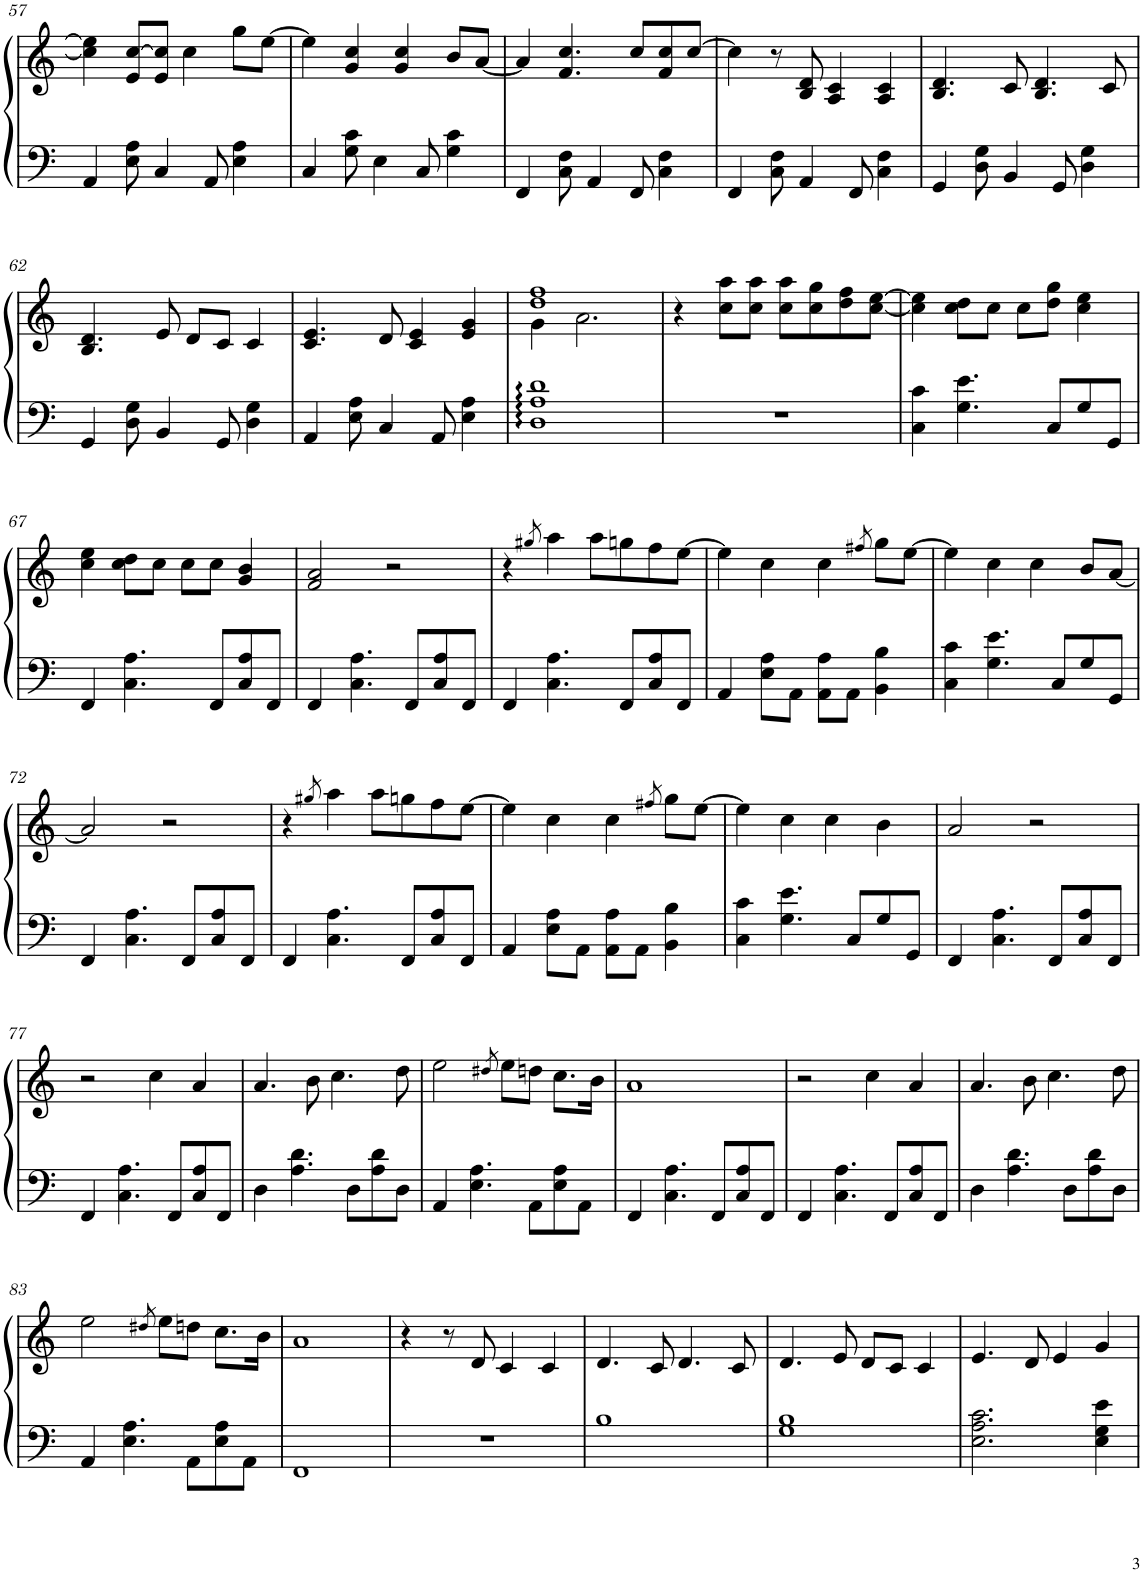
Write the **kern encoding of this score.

**kern	**kern
*part1	*part1
*staff2	*staff1
*I"Piano	*
*I'Pno.	*
!!LO:PB:g=z
*clefF4	*clefG2
*k[]	*k[]
*M4/4	*M4/4
=57	=57
4AA/	4cc\] 4ee\]
8E\ 8A\	8e/ [8cc/L
4C/	8e/ 8cc/]J
.	4cc\
8AA/	.
4E\ 4A\	8gg\L
.	[8ee\J
=58	=58
4C/	4ee\]
8G\ 8c\	4g/ 4cc/
4E\	.
.	4g/ 4cc/
8C/	.
4G\ 4c\	8b/L
.	[8a/J
=59	=59
4FF/	4a/]
8C\ 8F\	4.f/ 4.cc/
4AA/	.
8FF/	8cc/L
4C\ 4F\	8f/ 8cc/
.	[8cc/J
=60	=60
4FF/	4cc\]
8C\ 8F\	8r
4AA/	8B/ 8d/
.	4A/ 4c/
8FF/	.
4C\ 4F\	4A/ 4c/
=61	=61
4GG/	4.B/ 4.d/
8D\ 8G\	.
4BB/	8c/
.	4.B/ 4.d/
8GG/	.
4D\ 4G\	.
.	8c/
!!LO:LB:g=z
=62	=62
4GG/	4.B/ 4.d/
8D\ 8G\	.
4BB/	8e/
.	8d/L
8GG/	8c/J
4D\ 4G\	4c/
=63	=63
4AA/	4.c/ 4.e/
8E\ 8A\	.
4C/	8d/
.	4c/ 4e/
8AA/	.
4E\ 4A\	4e/ 4g/
=64	=64
*	*^
1D 1A 1d	1dd 1ff	4g\
.	.	2.a\
*	*v	*v
=65	=65
1r	4r
.	8cc\ 8aa\L
.	8cc\ 8aa\J
.	8cc\ 8aa\L
.	8cc\ 8gg\
.	8dd\ 8ff\
.	[8cc\ [8ee\J
=66	=66
4C\ 4c\	4cc\] 4ee\]
4.G\ 4.e\	8cc\ 8dd\L
.	8cc\J
.	8cc\L
8C/L	8dd\ 8gg\J
8G/	4cc\ 4ee\
8GG/J	.
!!LO:LB:g=z
=67	=67
4FF/	4cc\ 4ee\
4.C\ 4.A\	8cc\ 8dd\L
.	8cc\J
.	8cc\L
8FF/L	8cc\J
8C/ 8A/	4g/ 4b/
8FF/J	.
=68	=68
4FF/	2f/ 2a/
4.C\ 4.A\	.
.	2r
8FF/L	.
8C/ 8A/	.
8FF/J	.
=69	=69
4FF/	4r
.	8qgg#X/
4.C\ 4.A\	4aa\
.	8aa\L
8FF/L	8ggn\
8C/ 8A/	8ff\
8FF/J	[8ee\J
=70	=70
4AA/	4ee\]
8E\ 8A\L	4cc\
8AA\J	.
8AA\ 8A\L	4cc\
8AA\J	.
.	8qff#X/
4BB\ 4B\	8gg\L
.	[8ee\J
=71	=71
4C\ 4c\	4ee\]
4.G\ 4.e\	4cc\
.	4cc\
8C/L	.
8G/	8b/L
8GG/J	[8a/J
!!LO:LB:g=z
=72	=72
4FF/	2a/]
4.C\ 4.A\	.
.	2r
8FF/L	.
8C/ 8A/	.
8FF/J	.
=73	=73
4FF/	4r
.	8qgg#X/
4.C\ 4.A\	4aa\
.	8aa\L
8FF/L	8ggn\
8C/ 8A/	8ff\
8FF/J	[8ee\J
=74	=74
4AA/	4ee\]
8E\ 8A\L	4cc\
8AA\J	.
8AA\ 8A\L	4cc\
8AA\J	.
.	8qff#X/
4BB\ 4B\	8gg\L
.	[8ee\J
=75	=75
4C\ 4c\	4ee\]
4.G\ 4.e\	4cc\
.	4cc\
8C/L	.
8G/	4b\
8GG/J	.
=76	=76
4FF/	2a/
4.C\ 4.A\	.
.	2r
8FF/L	.
8C/ 8A/	.
8FF/J	.
!!LO:LB:g=z
=77	=77
4FF/	2r
4.C\ 4.A\	.
.	4cc\
8FF/L	.
8C/ 8A/	4a/
8FF/J	.
=78	=78
4D\	4.a/
4.A\ 4.d\	.
.	8b\
.	4.cc\
8D\L	.
8A\ 8d\	.
8D\J	8dd\
=79	=79
4AA/	2ee\
4.E\ 4.A\	.
.	8qdd#X/
.	8ee\L
8AA\L	8ddn\J
8E\ 8A\	8.cc\L
8AA\J	.
.	16b\Jk
=80	=80
4FF/	1a
4.C\ 4.A\	.
8FF/L	.
8C/ 8A/	.
8FF/J	.
=81	=81
4FF/	2r
4.C\ 4.A\	.
.	4cc\
8FF/L	.
8C/ 8A/	4a/
8FF/J	.
=82	=82
4D\	4.a/
4.A\ 4.d\	.
.	8b\
.	4.cc\
8D\L	.
8A\ 8d\	.
8D\J	8dd\
!!LO:LB:g=z
=83	=83
4AA/	2ee\
4.E\ 4.A\	.
.	8qdd#X/
.	8ee\L
8AA\L	8ddn\J
8E\ 8A\	8.cc\L
8AA\J	.
.	16b\Jk
=84	=84
1FF	1a
=85	=85
1r	4r
.	8r
.	8d/
.	4c/
.	4c/
=86	=86
1B	4.d/
.	8c/
.	4.d/
.	8c/
=87	=87
1G 1B	4.d/
.	8e/
.	8d/L
.	8c/J
.	4c/
=88	=88
2.E\ 2.A\ 2.c\	4.e/
.	8d/
.	4e/
4E\ 4G\ 4e\	4g/
=	=
*-	*-
